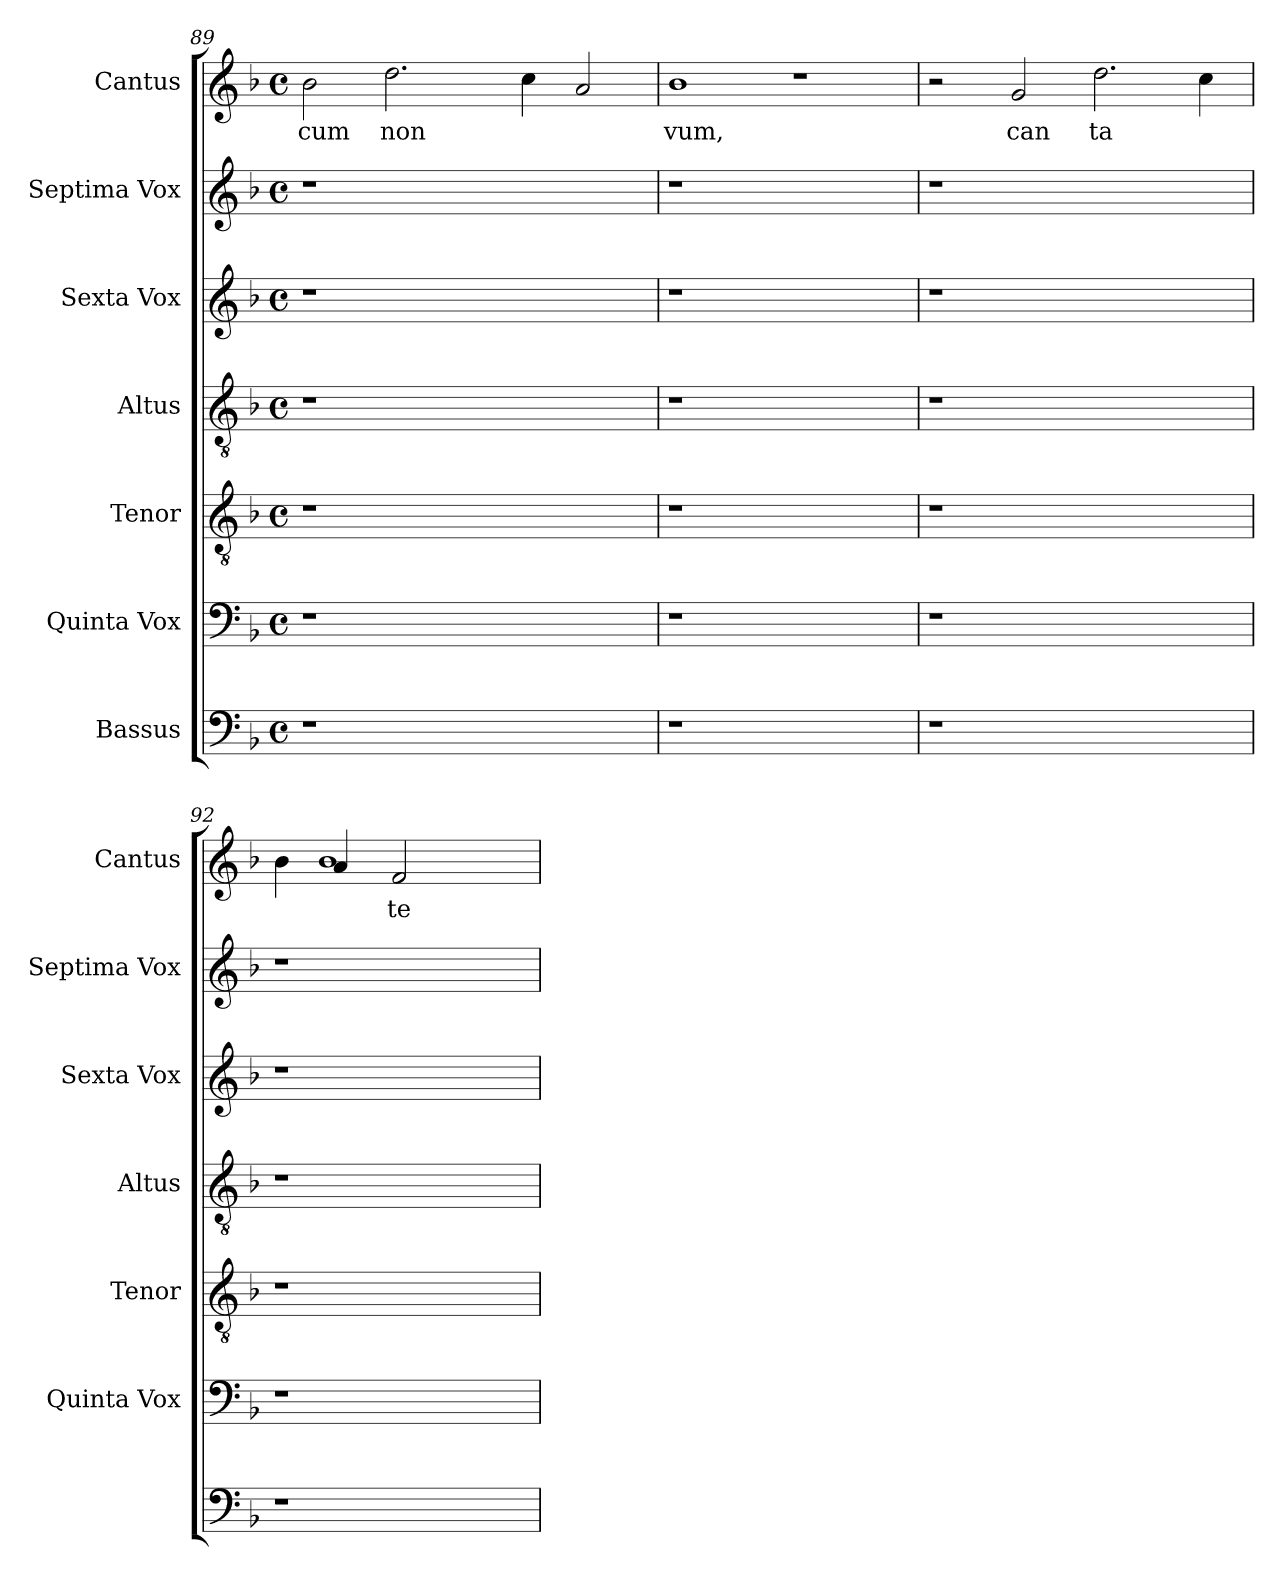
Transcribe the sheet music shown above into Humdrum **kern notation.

**kern	**kern	**kern	**kern	**kern	**kern	**kern	**text
*part7	*part6	*part5	*part4	*part3	*part2	*part1	*part1
*staff7	*staff6	*staff5	*staff4	*staff3	*staff2	*staff1	*staff1
*I"Bassus	*I"Quinta Vox	*I"Tenor	*I"Altus	*I"Sexta Vox	*I"Septima Vox	*I"Cantus	*
*	*I'Quinta Vox	*I'Tenor	*I'Altus	*I'Sexta Vox	*I'Septima Vox	*I'Cantus	*
!!LO:LB:g=z
*clefF4	*clefF4	*clefGv2	*clefGv2	*clefG2	*clefG2	*clefG2	*
*k[b-]	*k[b-]	*k[b-]	*k[b-]	*k[b-]	*k[b-]	*k[b-]	*
*F:	*F:	*F:	*F:	*F:	*F:	*F:	*
*M4/4	*M4/4	*M4/4	*M4/4	*M4/4	*M4/4	*M4/4	*
*met(c)	*met(c)	*met(c)	*met(c)	*met(c)	*met(c)	*met(c)	*
=89	=89	=89	=89	=89	=89	=89	=89
!	!	!	!	!	!	!	!LO:LY:b
1r	1r	1r	1r	1r	1r	2b-\	cum
!	!	!	!	!	!	!	!LO:LY:b
.	.	.	.	.	.	2.dd\	non
1ryy	1ryy	1ryy	1ryy	1ryy	1ryy	.	.
.	.	.	.	.	.	4cc\	.
.	.	.	.	.	.	2a/	.
=90	=90	=90	=90	=90	=90	=90	=90
!	!	!	!	!	!	!	!LO:LY:b
1r	1r	1r	1r	1r	1r	1b-	vum,
1ryy	1ryy	1ryy	1ryy	1ryy	1ryy	1r	.
=91	=91	=91	=91	=91	=91	=91	=91
1r	1r	1r	1r	1r	1r	2r	.
!	!	!	!	!	!	!	!LO:LY:b
.	.	.	.	.	.	2g/	can
!	!	!	!	!	!	!	!LO:LY:b
1ryy	1ryy	1ryy	1ryy	1ryy	1ryy	2.dd\	ta
.	.	.	.	.	.	4cc\	.
=92	=92	=92	=92	=92	=92	=92	=92
*	*	*	*	*	*	*^	*
1r	1r	1r	1r	1r	1r	4ryy	4b-\	.
.	.	.	.	.	.	4a/	1b-	.
!	!	!	!	!	!	!	!	!LO:LY:b
.	.	.	.	.	.	2f/	.	te
4ryy	4ryy	4ryy	4ryy	4ryy	4ryy	4ryy	.	.
*	*	*	*	*	*	*v	*v	*
=	=	=	=	=	=	=	=
*-	*-	*-	*-	*-	*-	*-	*-
